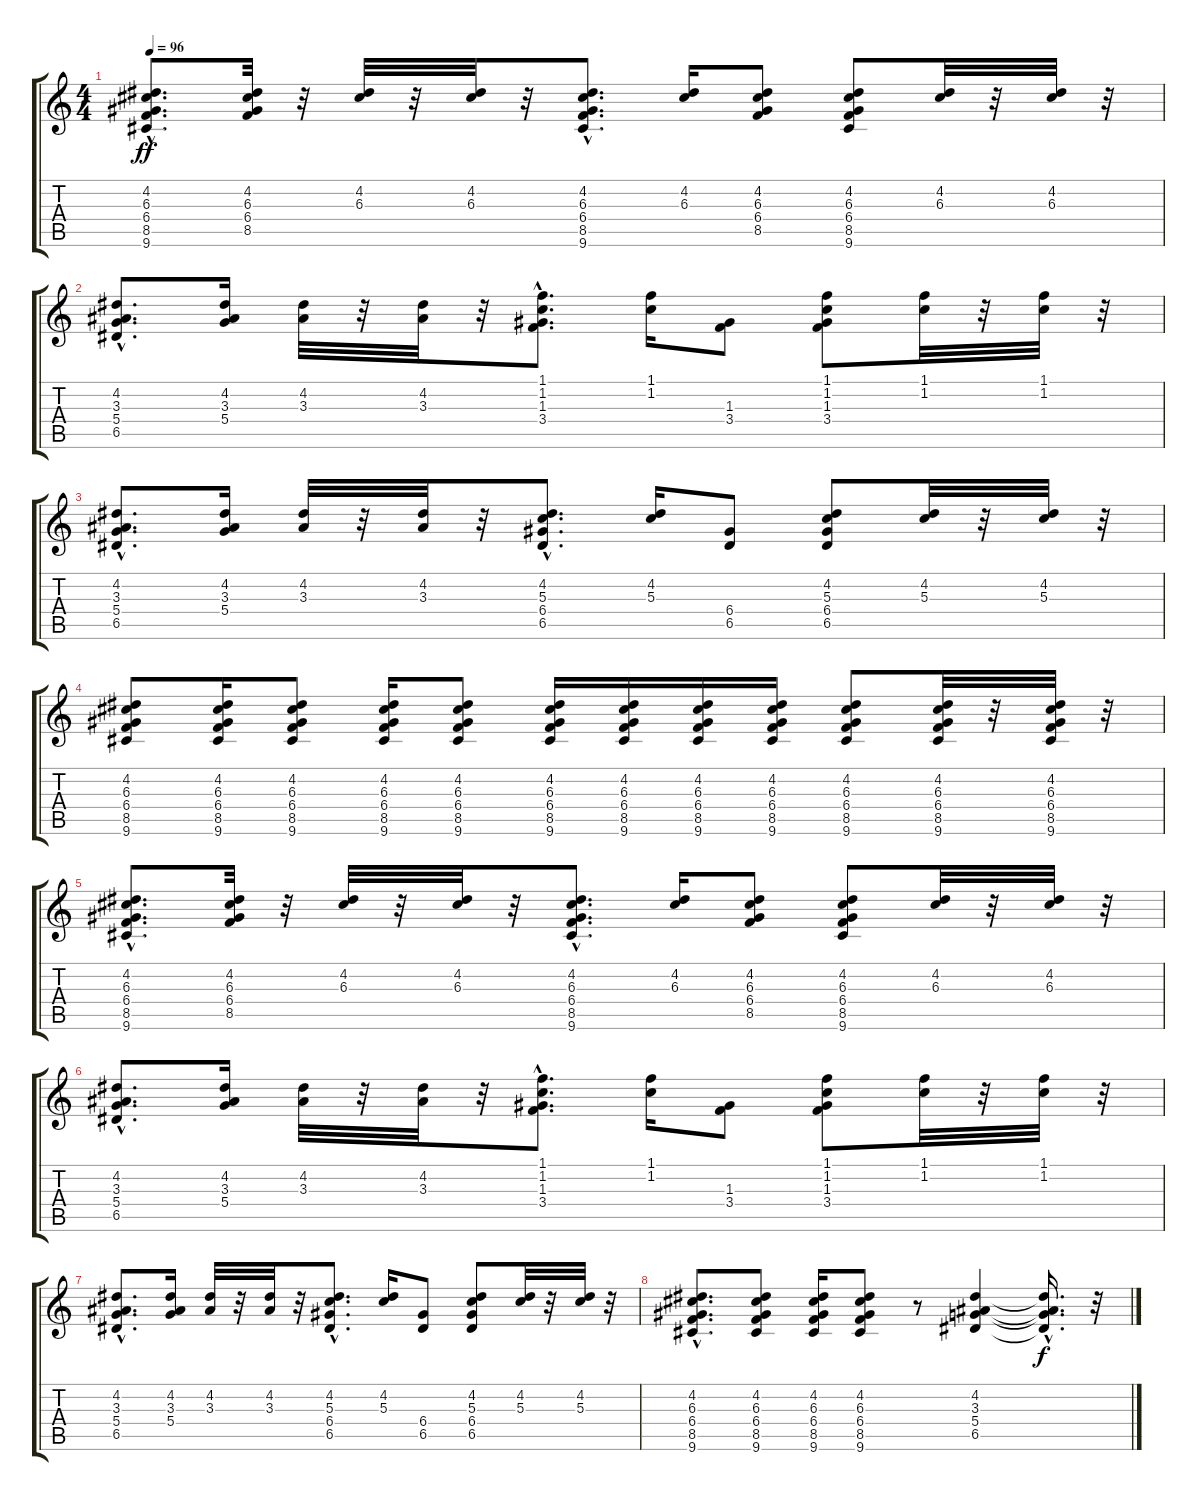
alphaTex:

\track "" {instrument acousticguitarsteel}
\staff {score tabs}
\tuning (E4 B3 G3 D3 A2 E2) {hide}
\ts (4 4)
\tempo 96
\clef g2
\ks c
(4.2{hac} 6.3{hac} 6.4{hac} 8.5{hac} 9.6{hac}).8{d dy ff instrument acousticguitarsteel} (4.2 6.3 6.4 8.5).32 r.32 (4.2 6.3).32 r.32 (4.2 6.3).32 r.32 (4.2{hac} 6.3{hac} 6.4{hac} 8.5{hac} 9.6{hac}).8{d} (4.2 6.3).16 (4.2 6.3 6.4 8.5).8 (4.2 6.3 6.4 8.5 9.6).8 (4.2 6.3).32 r.32 (4.2 6.3).32 r.32 |
(4.2{hac} 3.3{hac} 5.4{hac} 6.5{hac}).8{d} (4.2 3.3 5.4).16 (4.2 3.3).32 r.32 (4.2 3.3).32 r.32 (1.1{hac} 1.2{hac} 1.3{hac} 3.4{hac}).8{d} (1.1 1.2).16 (1.3 3.4).8 (1.1 1.2 1.3 3.4).8 (1.1 1.2).32 r.32 (1.1 1.2).32 r.32 |
(4.2{hac} 3.3{hac} 5.4{hac} 6.5{hac}).8{d} (4.2 3.3 5.4).16 (4.2 3.3).32 r.32 (4.2 3.3).32 r.32 (4.2{hac} 5.3{hac} 6.4{hac} 6.5{hac}).8{d} (4.2 5.3).16 (6.4 6.5).8 (4.2 5.3 6.4 6.5).8 (4.2 5.3).32 r.32 (4.2 5.3).32 r.32 |
(4.2 6.3 6.4 8.5 9.6).8 (4.2 6.3 6.4 8.5 9.6).16 (4.2 6.3 6.4 8.5 9.6).8 (4.2 6.3 6.4 8.5 9.6).16 (4.2 6.3 6.4 8.5 9.6).8 (4.2 6.3 6.4 8.5 9.6).16 (4.2 6.3 6.4 8.5 9.6).16 (4.2 6.3 6.4 8.5 9.6).16 (4.2 6.3 6.4 8.5 9.6).16 (4.2 6.3 6.4 8.5 9.6).8 (4.2 6.3 6.4 8.5 9.6).32 r.32 (4.2 6.3 6.4 8.5 9.6).32 r.32 |
(4.2{hac} 6.3{hac} 6.4{hac} 8.5{hac} 9.6{hac}).8{d} (4.2 6.3 6.4 8.5).32 r.32 (4.2 6.3).32 r.32 (4.2 6.3).32 r.32 (4.2{hac} 6.3{hac} 6.4{hac} 8.5{hac} 9.6{hac}).8{d} (4.2 6.3).16 (4.2 6.3 6.4 8.5).8 (4.2 6.3 6.4 8.5 9.6).8 (4.2 6.3).32 r.32 (4.2 6.3).32 r.32 |
(4.2{hac} 3.3{hac} 5.4{hac} 6.5{hac}).8{d} (4.2 3.3 5.4).16 (4.2 3.3).32 r.32 (4.2 3.3).32 r.32 (1.1{hac} 1.2{hac} 1.3{hac} 3.4{hac}).8{d} (1.1 1.2).16 (1.3 3.4).8 (1.1 1.2 1.3 3.4).8 (1.1 1.2).32 r.32 (1.1 1.2).32 r.32 |
(4.2{hac} 3.3{hac} 5.4{hac} 6.5{hac}).8{d} (4.2 3.3 5.4).16 (4.2 3.3).32 r.32 (4.2 3.3).32 r.32 (4.2{hac} 5.3{hac} 6.4{hac} 6.5{hac}).8{d} (4.2 5.3).16 (6.4 6.5).8 (4.2 5.3 6.4 6.5).8 (4.2 5.3).32 r.32 (4.2 5.3).32 r.32 |
(4.2{hac} 6.3{hac} 6.4{hac} 8.5{hac} 9.6{hac}).8{d} (4.2 6.3 6.4 8.5 9.6).8 (4.2 6.3 6.4 8.5 9.6).16 (4.2 6.3 6.4 8.5 9.6).8 r.8 (4.2 3.3 5.4 6.5).4 (4.2{hac t} 3.3{hac t} 5.4{hac t} 6.5{hac t}).16{d dy f} r.32
